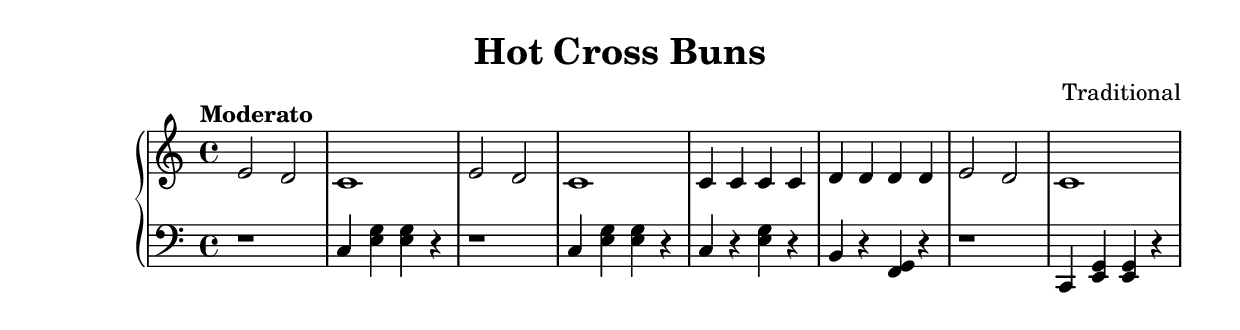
\header {
  title = "Hot Cross Buns"
  composer = "Traditional"
}

\version "2.16.0"

\score {
  \new PianoStaff <<
     \new Staff = "upper" {
  \clef treble
  \key c \major
  \time 4/4
     \tempo "Moderato" 4 = 90
   \set Score.tempoHideNote = ##t
  \relative c' { e2 d2 c1 e2 d2 c1 c4 c c c d d d d e2 d2 c1
}
     }
     \new Staff = "lower" {
  \clef bass
  \key c \major
  \time 4/4
  \relative c { r1 c4 <e g> <e g> r r1 c4 <e g> <e g> r c r <e g> r b r <f g> r r1 c4 <e g> <e g> r }
}
  >>
  
  \layout { }

 \midi { }
}